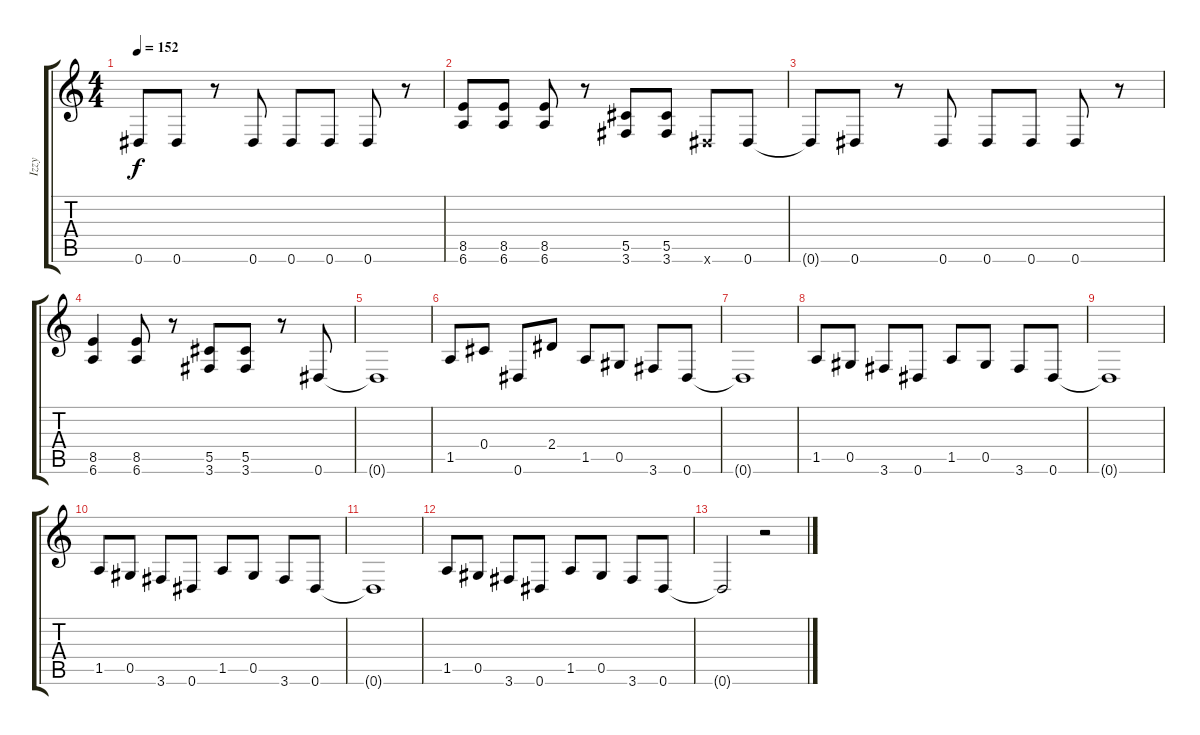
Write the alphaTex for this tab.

\track ("Izzy" "Izzy") {instrument distortionguitar}
\staff {score tabs}
\tuning (Eb4 Bb3 Gb3 Db3 Ab2 Eb2) {hide}
\ts (4 4)
\tempo 152
\clef g2
\ks c
0.6{t}.8{dy f} 0.6.8 r.8 0.6.8 0.6.8 0.6.8 0.6.8 r.8 |
(8.5 6.6).8 (8.5 6.6).8 (8.5 6.6).8 r.8 (5.5 3.6).8 (5.5 3.6).8 0.6{x}.8 0.6.8 |
0.6{t}.8 0.6.8 r.8 0.6.8 0.6.8 0.6.8 0.6.8 r.8 |
(8.5 6.6).4 (8.5 6.6).8 r.8 (5.5 3.6).8 (5.5 3.6).8 r.8 0.6.8 |
0.6{t}.1 |
1.5.8 0.4.8 0.6.8 2.4.8 1.5.8 0.5.8 3.6.8 0.6.8 |
0.6{t}.1 |
1.5.8 0.5.8 3.6.8 0.6.8 1.5.8 0.5.8 3.6.8 0.6.8 |
0.6{t}.1 |
1.5.8 0.5.8 3.6.8 0.6.8 1.5.8 0.5.8 3.6.8 0.6.8 |
0.6{t}.1 |
1.5.8 0.5.8 3.6.8 0.6.8 1.5.8 0.5.8 3.6.8 0.6.8 |
0.6{t}.2 r.2
